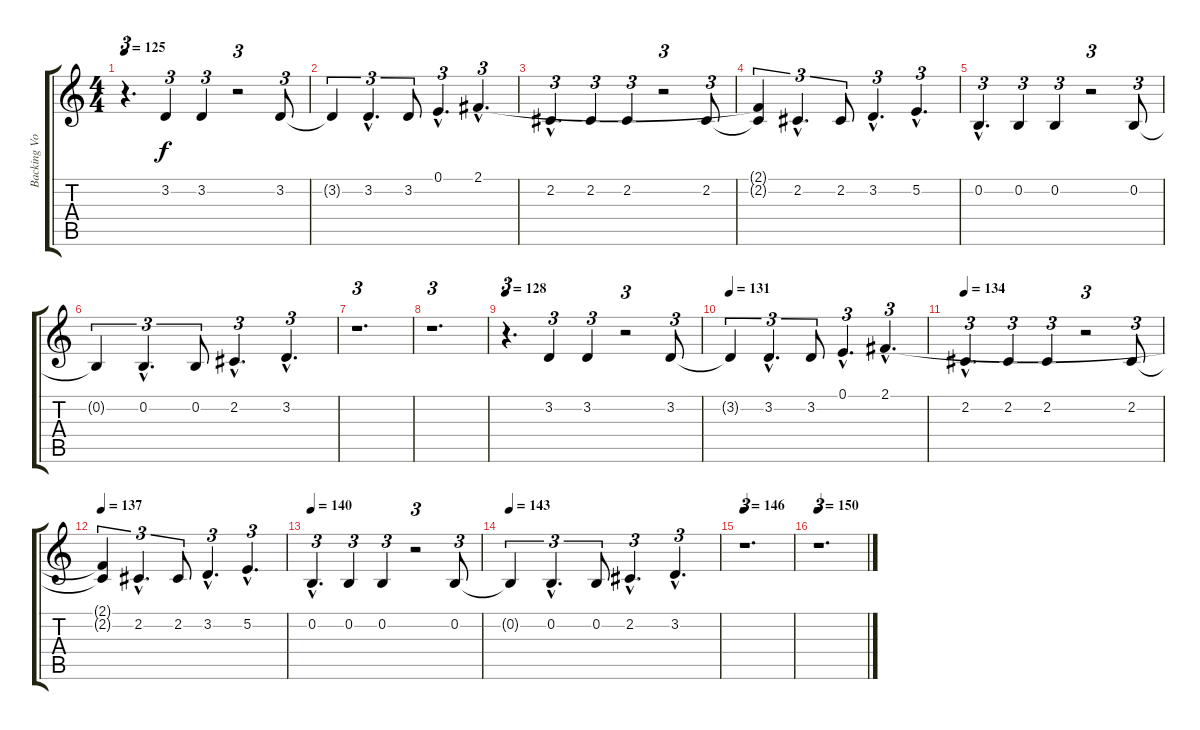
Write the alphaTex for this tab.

\track ("Backing Vocals" "Backing Vo") {instrument altosax}
\staff {score tabs}
\tuning (E4 B3 G3 D3 A2 E2) {hide}
\ts (4 4)
\tempo 125
\clef g2
\ks c
r.4{d tu (3 2) dy f} 3.2.4{tu (3 2)} 3.2.4{tu (3 2)} r.2{tu (3 2)} 3.2.8{tu (3 2)} |
3.2{t}.4{tu (3 2)} 3.2{hac}.4{d tu (3 2)} 3.2.8{tu (3 2)} 0.1{hac}.4{d tu (3 2)} 2.1{hac}.4{d tu (3 2)} |
2.2{hac}.4{d tu (3 2)} 2.2.4{tu (3 2)} 2.2.4{tu (3 2)} r.2{tu (3 2)} 2.2.8{tu (3 2)} |
(2.1{t} 2.2{t}).4{tu (3 2)} 2.2{hac}.4{d tu (3 2)} 2.2.8{tu (3 2)} 3.2{hac}.4{d tu (3 2)} 5.2{hac}.4{d tu (3 2)} |
0.2{hac}.4{d tu (3 2)} 0.2.4{tu (3 2)} 0.2.4{tu (3 2)} r.2{tu (3 2)} 0.2.8{tu (3 2)} |
0.2{t}.4{tu (3 2)} 0.2{hac}.4{d tu (3 2)} 0.2.8{tu (3 2)} 2.2{hac}.4{d tu (3 2)} 3.2{hac}.4{d tu (3 2)} |
r.1{d tu (3 2)} |
r.1{d tu (3 2)} |
\tempo 128
r.4{d tu (3 2)} 3.2.4{tu (3 2)} 3.2.4{tu (3 2)} r.2{tu (3 2)} 3.2.8{tu (3 2)} |
\tempo 131
3.2{t}.4{tu (3 2)} 3.2{hac}.4{d tu (3 2)} 3.2.8{tu (3 2)} 0.1{hac}.4{d tu (3 2)} 2.1{hac}.4{d tu (3 2)} |
\tempo 134
2.2{hac}.4{d tu (3 2)} 2.2.4{tu (3 2)} 2.2.4{tu (3 2)} r.2{tu (3 2)} 2.2.8{tu (3 2)} |
\tempo 137
(2.1{t} 2.2{t}).4{tu (3 2)} 2.2{hac}.4{d tu (3 2)} 2.2.8{tu (3 2)} 3.2{hac}.4{d tu (3 2)} 5.2{hac}.4{d tu (3 2)} |
\tempo 140
0.2{hac}.4{d tu (3 2)} 0.2.4{tu (3 2)} 0.2.4{tu (3 2)} r.2{tu (3 2)} 0.2.8{tu (3 2)} |
\tempo 143
0.2{t}.4{tu (3 2)} 0.2{hac}.4{d tu (3 2)} 0.2.8{tu (3 2)} 2.2{hac}.4{d tu (3 2)} 3.2{hac}.4{d tu (3 2)} |
\tempo 146
r.1{d tu (3 2)} |
\tempo 150
r.1{d tu (3 2)}
